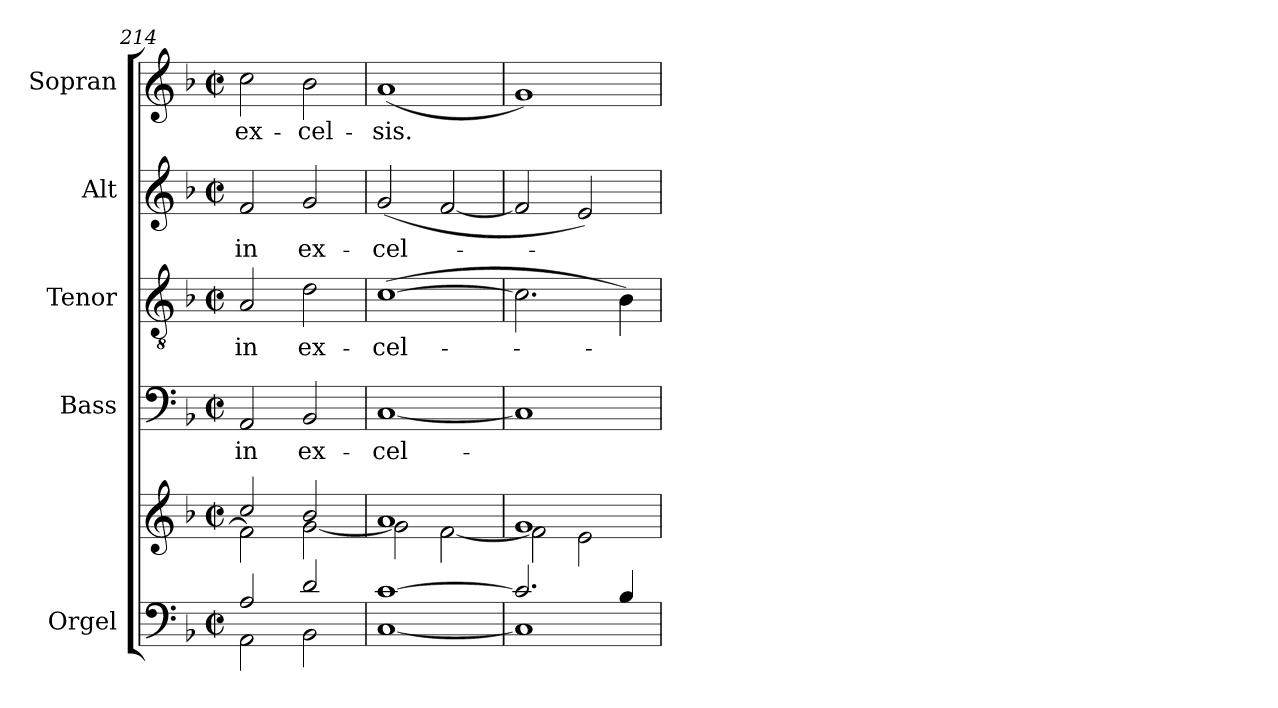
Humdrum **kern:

**kern	**kern	**kern	**text	**kern	**text	**kern	**text	**kern	**text
*part5	*part5	*part4	*part4	*part3	*part3	*part2	*part2	*part1	*part1
*staff6	*staff5	*staff4	*staff4	*staff3	*staff3	*staff2	*staff2	*staff1	*staff1
*I"Orgel	*	*I"Bass	*	*I"Tenor	*	*I"Alt	*	*I"Sopran	*
*I'Org.	*	*I'B.	*	*I'T.	*	*I'A.	*	*I'S.	*
*clefF4	*clefG2	*clefF4	*	*clefGv2	*	*clefG2	*	*clefG2	*
*k[b-]	*k[b-]	*k[b-]	*	*k[b-]	*	*k[b-]	*	*k[b-]	*
*F:	*F:	*F:	*	*F:	*	*F:	*	*F:	*
*M2/2	*M2/2	*M2/2	*	*M2/2	*	*M2/2	*	*M2/2	*
*met(c|)	*met(c|)	*met(c|)	*	*met(c|)	*	*met(c|)	*	*met(c|)	*
=214	=214	=214	=214	=214	=214	=214	=214	=214	=214
*^	*^	*	*	*	*	*	*	*	*
!	!	!	!	!	!LO:LY:b	!	!LO:LY:b	!	!LO:LY:b	!	!LO:LY:b
2A/	2AA\	2cc/	2f\]	2AA/	in	2A/	in	2f/	in	2cc\	ex-
!	!	!	!	!	!LO:LY:b	!	!LO:LY:b	!	!LO:LY:b	!	!LO:LY:b
2d/	2BB-\	2b-/	[<2g\	2BB-/	ex-	2d\	ex-	2g/	ex-	2b-\	-cel-
=215	=215	=215	=215	=215	=215	=215	=215	=215	=215	=215	=215
!	!	!	!	!	!LO:LY:b	!	!LO:LY:b	!	!LO:LY:b	!	!LO:LY:b
[>1c	[<1C	1a	2g\]	[1C	-cel-	(>[1c	-cel-	(<2g/	-cel-	(>1a	-sis.
.	.	.	[<2f\	.	.	.	.	[2f/	.	.	.
=216	=216	=216	=216	=216	=216	=216	=216	=216	=216	=216	=216
2.c/]	1C]	1g	2f\]	1C]	.	2.c\]	.	2f/]	.	1g)	.
.	.	.	2e\	.	.	.	.	2e/)	.	.	.
4B-/	.	.	.	.	.	4B-\)	.	.	.	.	.
*v	*v	*	*	*	*	*	*	*	*	*	*
*	*v	*v	*	*	*	*	*	*	*	*
=	=	=	=	=	=	=	=	=	=
*-	*-	*-	*-	*-	*-	*-	*-	*-	*-
